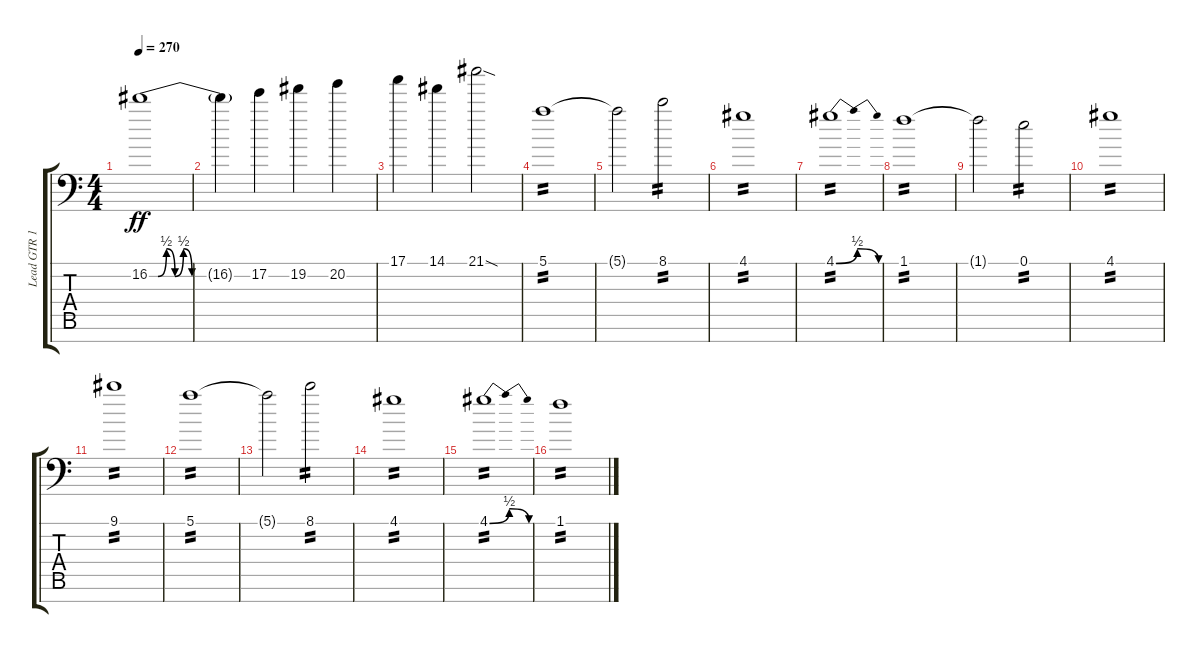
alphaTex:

\track ("Lead GTR 1" "Lead GTR 1") {instrument overdrivenguitar}
\staff {score tabs}
\tuning (E4 B3 G3 D3 A2 E2 A1) {hide}
\ts (4 4)
\tempo 270
\clef f4
\ks c
16.2{be (custom 0 0 5 0 10 2 15 0 20 2 25 0 35 0 40 0 60 0)}.1{dy ff} |
16.2{t}.4 17.2.4 19.2.4 20.2.4 |
17.1.4 14.1.4 21.1{sod}.2 |
5.1.1{tp 2 volume 13} |
5.1{t}.2{beam merge} 8.1.2{tp 2} |
4.1.1{tp 2} |
4.1{be (bendrelease 0 0 30 2 30 2 60 0)}.1{tp 2} |
1.1.1{tp 2} |
1.1{t}.2 0.1.2{tp 2} |
4.1.1{tp 2} |
9.1.1{tp 2} |
5.1.1{tp 2 volume 13} |
5.1{t}.2{beam merge} 8.1.2{tp 2} |
4.1.1{tp 2} |
4.1{be (bendrelease 0 0 30 2 30 2 60 0)}.1{tp 2} |
1.1.1{tp 2}
